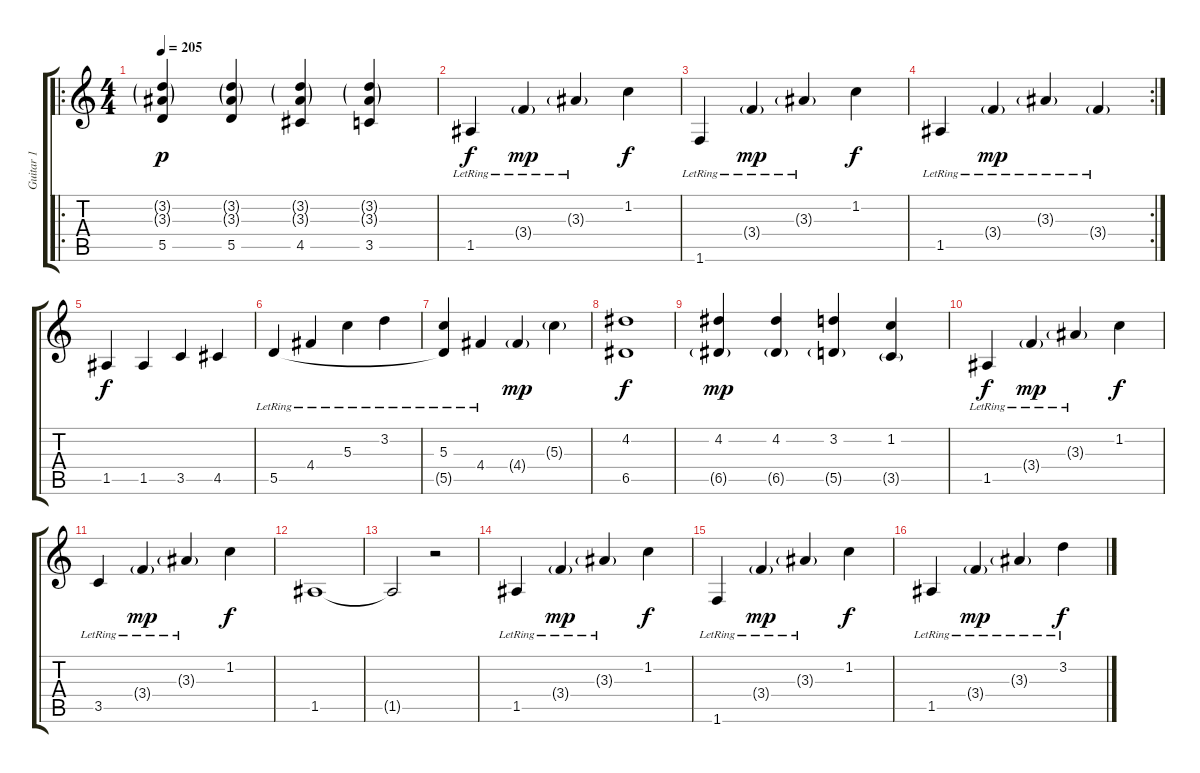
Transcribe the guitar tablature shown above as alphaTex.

\track ("Guitar 1" "Guitar 1") {instrument acousticguitarsteel}
\staff {score tabs}
\tuning (E4 B3 G3 D3 A2 E2) {hide}
\ro
\ts (4 4)
\tempo 205
\clef g2
\ks c
(3.2{g} 3.3{g} 5.5).4{dy p instrument acousticguitarsteel} (3.2{g} 3.3{g} 5.5).4 (3.2{g} 3.3{g} 4.5).4 (3.2{g} 3.3{g} 3.5).4 |
1.5{lr}.4{dy f} 3.4{g lr}.4{dy mp} 3.3{g lr}.4 1.2.4{dy f} |
1.6{lr}.4 3.4{g lr}.4{dy mp} 3.3{g lr}.4 1.2.4{dy f} |
\rc 2
1.5{lr}.4 3.4{g lr}.4{dy mp} 3.3{g lr}.4 3.4{g lr}.4 |
1.5.4{dy f} 1.5.4 3.5.4 4.5.4 |
5.5{lr}.4 4.4{lr}.4 5.3{lr}.4 3.2{lr}.4 |
(5.3{lr} 5.5{t}).4 4.4{lr}.4 4.4{g}.4{dy mp} 5.3{g}.4 |
(4.2 6.5).1{dy f} |
(4.2 6.5{g}).4{dy mp} (4.2 6.5{g}).4 (3.2 5.5{g}).4 (1.2 3.5{g}).4 |
1.5{lr}.4{dy f} 3.4{g lr}.4{dy mp} 3.3{g lr}.4 1.2.4{dy f} |
3.5{lr}.4 3.4{g lr}.4{dy mp} 3.3{g lr}.4 1.2.4{dy f} |
1.5.1 |
1.5{t}.2 r.2 |
1.5{lr}.4 3.4{g lr}.4{dy mp} 3.3{g lr}.4 1.2.4{dy f} |
1.6{lr}.4 3.4{g lr}.4{dy mp} 3.3{g lr}.4 1.2.4{dy f} |
1.5{lr}.4 3.4{g lr}.4{dy mp} 3.3{g lr}.4 3.2{lr}.4{dy f}
